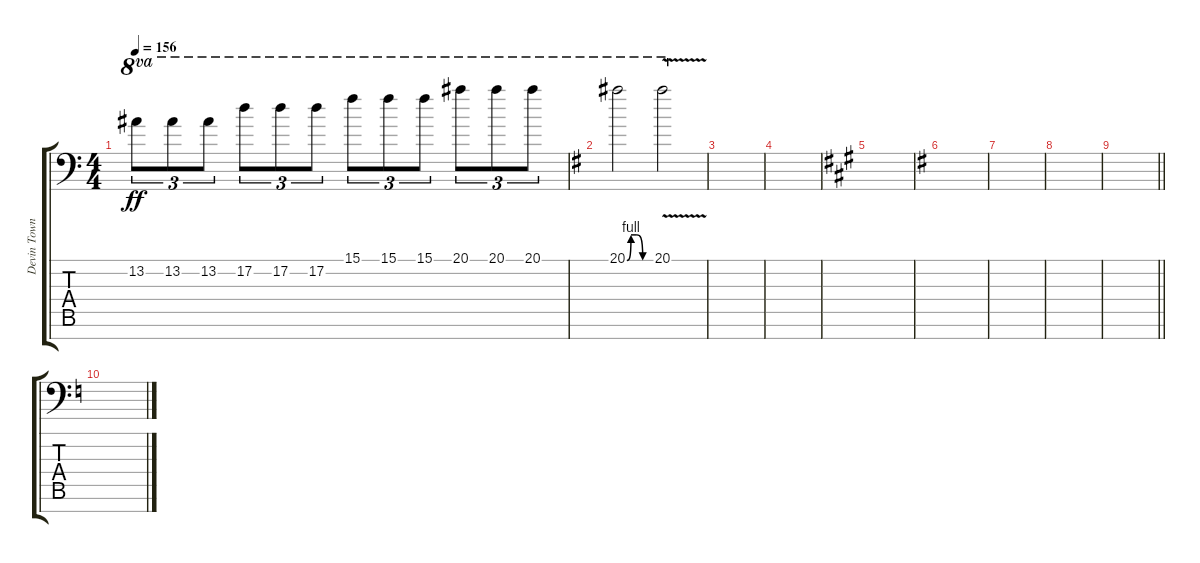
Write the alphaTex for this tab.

\track ("Devin Townsend Lead" "Devin Town") {instrument distortionguitar}
\staff {score tabs}
\tuning (D4 A3 F3 C3 G2 D2 G1) {hide}
\ts (4 4)
\tempo 156
\clef f4
\ks c
13.2.8{tu (3 2) ot 8va dy ff} 13.2.8{tu (3 2) ot 8va} 13.2.8{tu (3 2) ot 8va} 17.2.8{tu (3 2) ot 8va} 17.2.8{tu (3 2) ot 8va} 17.2.8{tu (3 2) ot 8va} 15.1.8{tu (3 2) ot 8va} 15.1.8{tu (3 2) ot 8va} 15.1.8{tu (3 2) ot 8va} 20.1.8{tu (3 2) ot 8va} 20.1.8{tu (3 2) ot 8va} 20.1.8{tu (3 2) ot 8va} |
\ks g
20.1{be (custom 0 0 10 4 25 4 40 0 60 0)}.2{ot 8va} 20.1{v}.2{ot 8va} |
|
|
\ks a
|
\ks g
|
|
|
\barLineRight lightlight
|
\ks c
